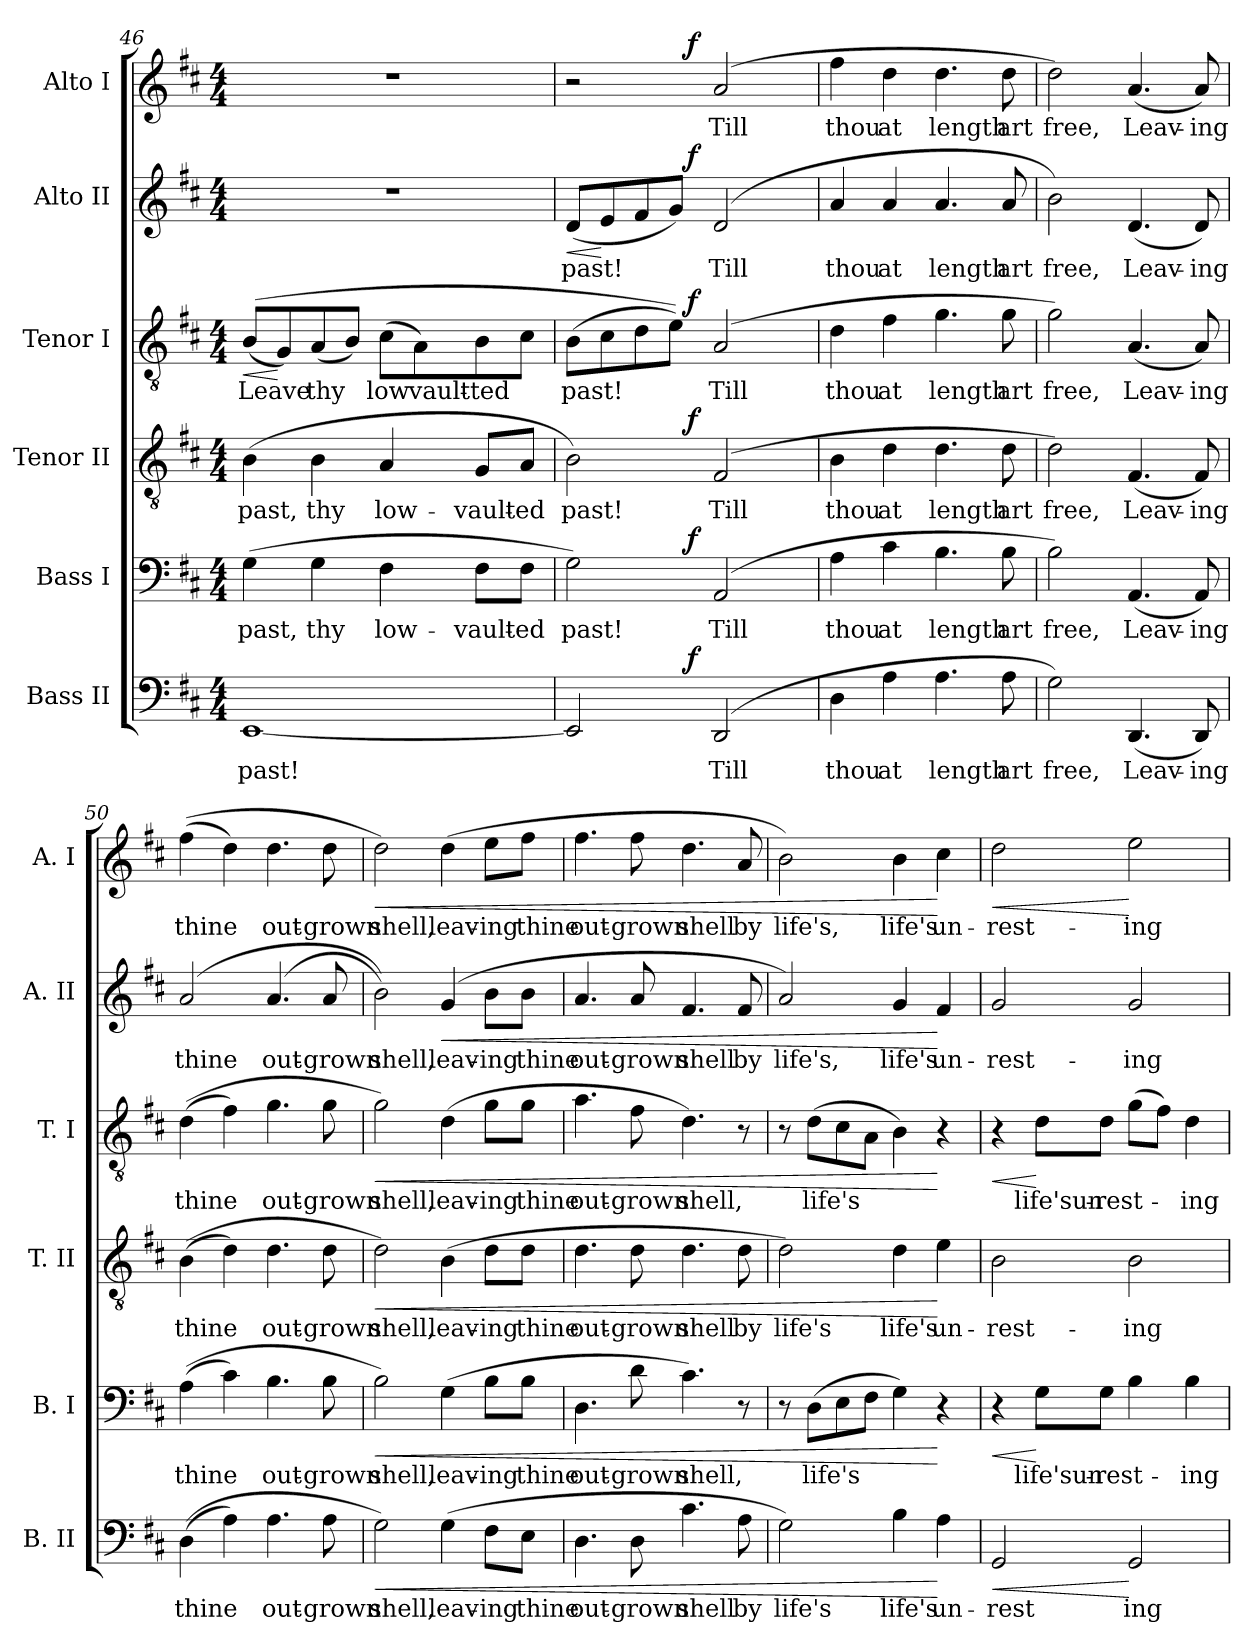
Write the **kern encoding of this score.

**kern	**text	**dynam	**kern	**text	**dynam	**kern	**text	**dynam	**kern	**text	**dynam	**kern	**text	**dynam	**kern	**text	**dynam
*part6	*part6	*part6	*part5	*part5	*part5	*part4	*part4	*part4	*part3	*part3	*part3	*part2	*part2	*part2	*part1	*part1	*part1
*staff6	*staff6	*staff6	*staff5	*staff5	*staff5	*staff4	*staff4	*staff4	*staff3	*staff3	*staff3	*staff2	*staff2	*staff2	*staff1	*staff1	*staff1
*I"Bass II	*	*	*I"Bass I	*	*	*I"Tenor II	*	*	*I"Tenor I	*	*	*I"Alto II	*	*	*I"Alto I	*	*
*I'B. II	*	*	*I'B. I	*	*	*I'T. II	*	*	*I'T. I	*	*	*I'A. II	*	*	*I'A. I	*	*
!!LO:LB:g=z
*clefF4	*	*	*clefF4	*	*	*clefGv2	*	*	*clefGv2	*	*	*clefG2	*	*	*clefG2	*	*
*k[f#c#]	*	*	*k[f#c#]	*	*	*k[f#c#]	*	*	*k[f#c#]	*	*	*k[f#c#]	*	*	*k[f#c#]	*	*
*D:	*	*	*D:	*	*	*D:	*	*	*D:	*	*	*D:	*	*	*D:	*	*
*M4/4	*	*	*M4/4	*	*	*M4/4	*	*	*M4/4	*	*	*M4/4	*	*	*M4/4	*	*
=46	=46	=46	=46	=46	=46	=46	=46	=46	=46	=46	=46	=46	=46	=46	=46	=46	=46
!	!LO:LY:b	!	!	!LO:LY:b:cj	!	!	!LO:LY:b:cj	!	!	!LO:LY:b:cj	!LO:HP:b	!	!	!	!	!	!
[<1EE	past!	.	(<4G\	past,	.	(<4B\	past,	.	(<(>8B/L	Leave	<	1r	.	.	1r	.	.
.	.	.	.	.	.	.	.	.	8G/)	.	[	.	.	.	.	.	.
!	!	!	!	!LO:LY:b:cj	!	!	!LO:LY:b:cj	!	!	!LO:LY:b:cj	!	!	!	!	!	!	!
.	.	.	4G\	thy	.	4B\	thy	.	(<8A/	thy	.	.	.	.	.	.	.
.	.	.	.	.	.	.	.	.	8B/J)	.	.	.	.	.	.	.	.
!	!	!	!	!LO:LY:b:cj	!	!	!LO:LY:b:cj	!	!	!LO:LY:b:cj	!	!	!	!	!	!	!
.	.	.	4F#\	low-	.	4A/	low-	.	(>8c#\L	low	.	.	.	.	.	.	.
!	!	!	!	!	!	!	!	!	!	!LO:LY:b	!	!	!	!	!	!	!
.	.	.	.	.	.	.	.	.	8A\)	vault-	.	.	.	.	.	.	.
!	!	!	!	!LO:LY:b:cj	!	!	!LO:LY:b:cj	!	!	!LO:LY:b:cj	!	!	!	!	!	!	!
.	.	.	8F#\L	-vault-	.	8G/L	-vault-	.	8B\	-ted	.	.	.	.	.	.	.
!	!	!	!	!LO:LY:b:rj	!	!	!LO:LY:b:rj	!	!	!	!	!	!	!	!	!	!
.	.	.	8F#\J	-ed	.	8A/J	-ed	.	8c#\J	.	.	.	.	.	.	.	.
=47	=47	=47	=47	=47	=47	=47	=47	=47	=47	=47	=47	=47	=47	=47	=47	=47	=47
!	!	!	!	!LO:LY:b	!	!	!LO:LY:b	!	!	!LO:LY:b	!	!	!LO:LY:b	!LO:HP:b	!	!	!
*^	*	*	*^	*	*	*^	*	*	*^	*	*	*^	*	*	*^	*	*
2EE/]	4ryy	.	.	2G\)	4ryy	past!	.	2B\)	4ryy	past!	.	(>8B\L	4ryy	past!	.	(>8d/L	4ryy	past!	<	2r	4ryy	.	.
.	.	.	.	.	.	.	.	.	.	.	.	8c#\	.	.	.	8e/	.	.	[	.	.	.	.
.	8ryy	.	.	.	8ryy	.	.	.	8ryy	.	.	8d\	8ryy	.	.	8f#/	8ryy	.	.	.	8ryy	.	.
.	32.ryy	.	.	.	32.ryy	.	.	.	32.ryy	.	.	8e\J))	32.ryy	.	.	8g/J)	32.ryy	.	.	.	32.ryy	.	.
!	!	!	!LO:DY:b	!	!	!	!LO:DY:b	!	!	!	!LO:DY:b	!	!	!	!LO:DY:b	!	!	!	!LO:DY:b	!	!	!	!LO:DY:b
.	2ryy	.	f	.	2ryy	.	f	.	2ryy	.	f	.	2ryy	.	f	.	2ryy	.	f	.	2ryy	.	f
!	!	!LO:LY:b:cj	!	!	!	!LO:LY:b:cj	!	!	!	!LO:LY:b:cj	!	!	!	!LO:LY:b:cj	!	!	!	!LO:LY:b:cj	!	!	!	!LO:LY:b:cj	!
(>2DD/	.	Till	.	(>2AA/	.	Till	.	(>2F#/	.	Till	.	(>2A/	.	Till	.	(>2d/	.	Till	.	(>2a/	.	Till	.
.	16ryy	.	.	.	16ryy	.	.	.	16ryy	.	.	.	16ryy	.	.	.	16ryy	.	.	.	16ryy	.	.
.	64ryy	.	.	.	64ryy	.	.	.	64ryy	.	.	.	64ryy	.	.	.	64ryy	.	.	.	64ryy	.	.
=48	=48	=48	=48	=48	=48	=48	=48	=48	=48	=48	=48	=48	=48	=48	=48	=48	=48	=48	=48	=48	=48	=48	=48
!	!	!LO:LY:b:cj	!	!	!	!LO:LY:b:cj	!	!	!	!LO:LY:b:cj	!	!	!	!LO:LY:b:cj	!	!	!	!LO:LY:b:cj	!	!	!	!LO:LY:b:cj	!
*v	*v	*	*	*	*	*	*	*v	*v	*	*	*v	*v	*	*	*v	*v	*	*	*v	*v	*	*
*	*	*	*v	*v	*	*	*	*	*	*	*	*	*	*	*	*	*	*
4D\	thou	.	4A\	thou	.	4B\	thou	.	4d\	thou	.	4a/	thou	.	4ff#\	thou	.
!	!LO:LY:b:cj	!	!	!LO:LY:b:cj	!	!	!LO:LY:b:cj	!	!	!LO:LY:b:cj	!	!	!LO:LY:b:cj	!	!	!LO:LY:b:cj	!
4A\	at	.	4c#\	at	.	4d\	at	.	4f#\	at	.	4a/	at	.	4dd\	at	.
!	!LO:LY:b:cj	!	!	!LO:LY:b:cj	!	!	!LO:LY:b:cj	!	!	!LO:LY:b:cj	!	!	!LO:LY:b:cj	!	!	!LO:LY:b:cj	!
4.A\	length	.	4.B\	length	.	4.d\	length	.	4.g\	length	.	4.a/	length	.	4.dd\	length	.
!	!LO:LY:b:cj	!	!	!LO:LY:b:cj	!	!	!LO:LY:b:cj	!	!	!LO:LY:b:cj	!	!	!LO:LY:b:cj	!	!	!LO:LY:b:cj	!
8A\	art	.	8B\	art	.	8d\	art	.	8g\	art	.	8a/	art	.	8dd\	art	.
=49	=49	=49	=49	=49	=49	=49	=49	=49	=49	=49	=49	=49	=49	=49	=49	=49	=49
!	!LO:LY:b:cj	!	!	!LO:LY:b:cj	!	!	!LO:LY:b:cj	!	!	!LO:LY:b:cj	!	!	!LO:LY:b:cj	!	!	!LO:LY:b:cj	!
2G\)	free,	.	2B\)	free,	.	2d\)	free,	.	2g\)	free,	.	2b\)	free,	.	2dd\)	free,	.
!	!LO:LY:b:cj	!	!	!LO:LY:b:cj	!	!	!LO:LY:b:cj	!	!	!LO:LY:b:cj	!	!	!LO:LY:b:cj	!	!	!LO:LY:b:cj	!
(>4.DD/	Leav-	.	(>4.AA/	Leav-	.	(>4.F#/	Leav-	.	(>4.A/	Leav-	.	(>4.d/	Leav-	.	(>4.a/	Leav-	.
!	!LO:LY:b:cj	!	!	!LO:LY:b:cj	!	!	!LO:LY:b:cj	!	!	!LO:LY:b:cj	!	!	!LO:LY:b:cj	!	!	!LO:LY:b:cj	!
8DD/)	-ing	.	8AA/)	-ing	.	8F#/)	-ing	.	8A/)	-ing	.	8d/)	-ing	.	8a/)	-ing	.
!!LO:PB:g=z
=50	=50	=50	=50	=50	=50	=50	=50	=50	=50	=50	=50	=50	=50	=50	=50	=50	=50
!	!LO:LY:b:cj	!	!	!LO:LY:b:cj	!	!	!LO:LY:b:cj	!	!	!LO:LY:b:cj	!	!	!LO:LY:b:cj	!	!	!LO:LY:b:cj	!
(>(<4D\	thine	.	(>(<4A\	thine	.	(>(<4B\	thine	.	(>(<4d\	thine	.	(>2a/	thine	.	(>(<4ff#\	thine	.
4A\)	.	.	4c#\)	.	.	4d\)	.	.	4f#\)	.	.	.	.	.	4dd\)	.	.
!	!LO:LY:b:cj	!	!	!LO:LY:b:cj	!	!	!LO:LY:b:cj	!	!	!LO:LY:b:cj	!	!	!LO:LY:b:cj	!	!	!LO:LY:b:cj	!
4.A\	out-	.	4.B\	out-	.	4.d\	out-	.	4.g\	out-	.	(<4.a/	out-	.	4.dd\	out-	.
!	!LO:LY:b:cj	!	!	!LO:LY:b:cj	!	!	!LO:LY:b:cj	!	!	!LO:LY:b:cj	!	!	!LO:LY:b:cj	!	!	!LO:LY:b:cj	!
8A\	-grown	.	8B\	-grown	.	8d\	-grown	.	8g\	-grown	.	8a/	-grown	.	8dd\	-grown	.
=51	=51	=51	=51	=51	=51	=51	=51	=51	=51	=51	=51	=51	=51	=51	=51	=51	=51
!	!LO:LY:b	!LO:HP:b	!	!LO:LY:b	!LO:HP:b	!	!LO:LY:b	!LO:HP:b	!	!LO:LY:b	!LO:HP:b	!	!LO:LY:b	!	!	!LO:LY:b	!LO:HP:b
2G\)	shell,	<	2B\)	shell,	<	2d\)	shell,	<	2g\)	shell,	<	2b\))	shell,	.	2dd\)	shell,	<
!	!LO:LY:b:cj	!	!	!LO:LY:b:cj	!	!	!LO:LY:b:cj	!	!	!LO:LY:b:cj	!	!	!LO:LY:b:cj	!LO:HP:b	!	!LO:LY:b:cj	!
(<4G\	leav-	.	(<4G\	leav-	.	(<4B\	leav-	.	(<4d\	leav-	.	(<4g/	leav-	<	(<4dd\	leav-	.
!	!LO:LY:b:cj	!	!	!LO:LY:b:cj	!	!	!LO:LY:b:cj	!	!	!LO:LY:b:cj	!	!	!LO:LY:b:cj	!	!	!LO:LY:b:cj	!
8F#\L	-ing	.	8B\L	-ing	.	8d\L	-ing	.	8g\L	-ing	.	8b\L	-ing	.	8ee\L	-ing	.
!	!LO:LY:b:cj	!	!	!LO:LY:b:cj	!	!	!LO:LY:b:cj	!	!	!LO:LY:b:cj	!	!	!LO:LY:b:cj	!	!	!LO:LY:b:cj	!
8E\J	thine	.	8B\J	thine	.	8d\J	thine	.	8g\J	thine	.	8b\J	thine	.	8ff#\J	thine	.
=52	=52	=52	=52	=52	=52	=52	=52	=52	=52	=52	=52	=52	=52	=52	=52	=52	=52
!	!LO:LY:b:cj	!	!	!LO:LY:b:cj	!	!	!LO:LY:b:cj	!	!	!LO:LY:b:cj	!	!	!LO:LY:b:cj	!	!	!LO:LY:b:cj	!
4.D\	out-	.	4.D\	out-	.	4.d\	out-	.	4.a\	out-	.	4.a/	out-	.	4.ff#\	out-	.
!	!LO:LY:b:cj	!	!	!LO:LY:b:cj	!	!	!LO:LY:b:cj	!	!	!LO:LY:b:cj	!	!	!LO:LY:b:cj	!	!	!LO:LY:b:cj	!
8D\	-grown	.	8d\	-grown	.	8d\	-grown	.	8f#\	-grown	.	8a/	-grown	.	8ff#\	-grown	.
!	!LO:LY:b:cj	!	!	!LO:LY:b:cj	!	!	!LO:LY:b:cj	!	!	!LO:LY:b:cj	!	!	!LO:LY:b:cj	!	!	!LO:LY:b:cj	!
4.c#\	shell	.	4.c#\)	shell,	.	4.d\	shell	.	4.d\)	shell,	.	4.f#/	shell	.	4.dd\	shell	.
!	!LO:LY:b:cj	!	!	!	!	!	!LO:LY:b:cj	!	!	!	!	!	!LO:LY:b:cj	!	!	!LO:LY:b:cj	!
8A\	by	.	8r	.	.	8d\	by	.	8r	.	.	8f#/	by	.	8a/	by	.
=53	=53	=53	=53	=53	=53	=53	=53	=53	=53	=53	=53	=53	=53	=53	=53	=53	=53
!	!LO:LY:b:cj	!	!	!	!	!	!LO:LY:b:cj	!	!	!	!	!	!LO:LY:b:cj	!	!	!LO:LY:b:cj	!
2G\)	life's	.	8r	.	.	2d\)	life's	.	8r	.	.	2a/)	life's,	.	2b\)	life's,	.
!	!	!	!	!LO:LY:b	!	!	!	!	!	!LO:LY:b	!	!	!	!	!	!	!
.	.	.	(>8D\L	life's	.	.	.	.	(>8d\L	life's	.	.	.	.	.	.	.
.	.	.	8E\	.	.	.	.	.	8c#\	.	.	.	.	.	.	.	.
.	.	.	8F#\J	.	.	.	.	.	8A\J	.	.	.	.	.	.	.	.
!	!LO:LY:b:cj	!	!	!	!	!	!LO:LY:b:cj	!	!	!	!	!	!LO:LY:b:cj	!	!	!LO:LY:b:cj	!
4B\	life's	.	4G\)	.	.	4d\	life's	.	4B\)	.	.	4g/	life's	.	4b\	life's	.
!	!LO:LY:b:cj	!	!	!	!	!	!LO:LY:b:cj	!	!	!	!	!	!LO:LY:b:cj	!	!	!LO:LY:b:cj	!
4A\	un-	[	4r	.	[	4e\	un-	[	4r	.	[	4f#/	un-	[	4cc#\	un-	[
!!LO:LB:g=z
=54	=54	=54	=54	=54	=54	=54	=54	=54	=54	=54	=54	=54	=54	=54	=54	=54	=54
!	!LO:LY:b:cj	!LO:HP:b	!	!	!LO:HP:b	!	!LO:LY:b:cj	!	!	!	!LO:HP:b	!	!LO:LY:b:cj	!	!	!LO:LY:b:cj	!LO:HP:b
2GG/	-rest	<	4r	.	<	2B\	-rest-	.	4r	.	<	2g/	-rest-	.	2dd\	-rest-	<
!	!	!	!	!LO:LY:b	!	!	!	!	!	!LO:LY:b	!	!	!	!	!	!	!
.	.	.	8G\L	life'sun-	[	.	.	.	8d\L	life'sun-	[	.	.	.	.	.	.
!	!	!	!	!LO:LY:b:cj	!	!	!	!	!	!LO:LY:b:cj	!	!	!	!	!	!	!
.	.	.	8G\J	-rest-	.	.	.	.	8d\J	-rest-	.	.	.	.	.	.	.
!	!LO:LY:b:cj	!	!	!	!	!	!LO:LY:b:cj	!	!	!	!	!	!LO:LY:b:cj	!	!	!LO:LY:b:cj	!
2GG/	ing	[	4B\	.	.	2B\	-ing	.	(<8g\L	.	.	2g/	-ing	.	2ee\	-ing	[
.	.	.	.	.	.	.	.	.	8f#\J)	.	.	.	.	.	.	.	.
!	!	!	!	!LO:LY:b:cj	!	!	!	!	!	!LO:LY:b:cj	!	!	!	!	!	!	!
.	.	.	4B\	-ing	.	.	.	.	4d\	-ing	.	.	.	.	.	.	.
=	=	=	=	=	=	=	=	=	=	=	=	=	=	=	=	=	=
*-	*-	*-	*-	*-	*-	*-	*-	*-	*-	*-	*-	*-	*-	*-	*-	*-	*-
